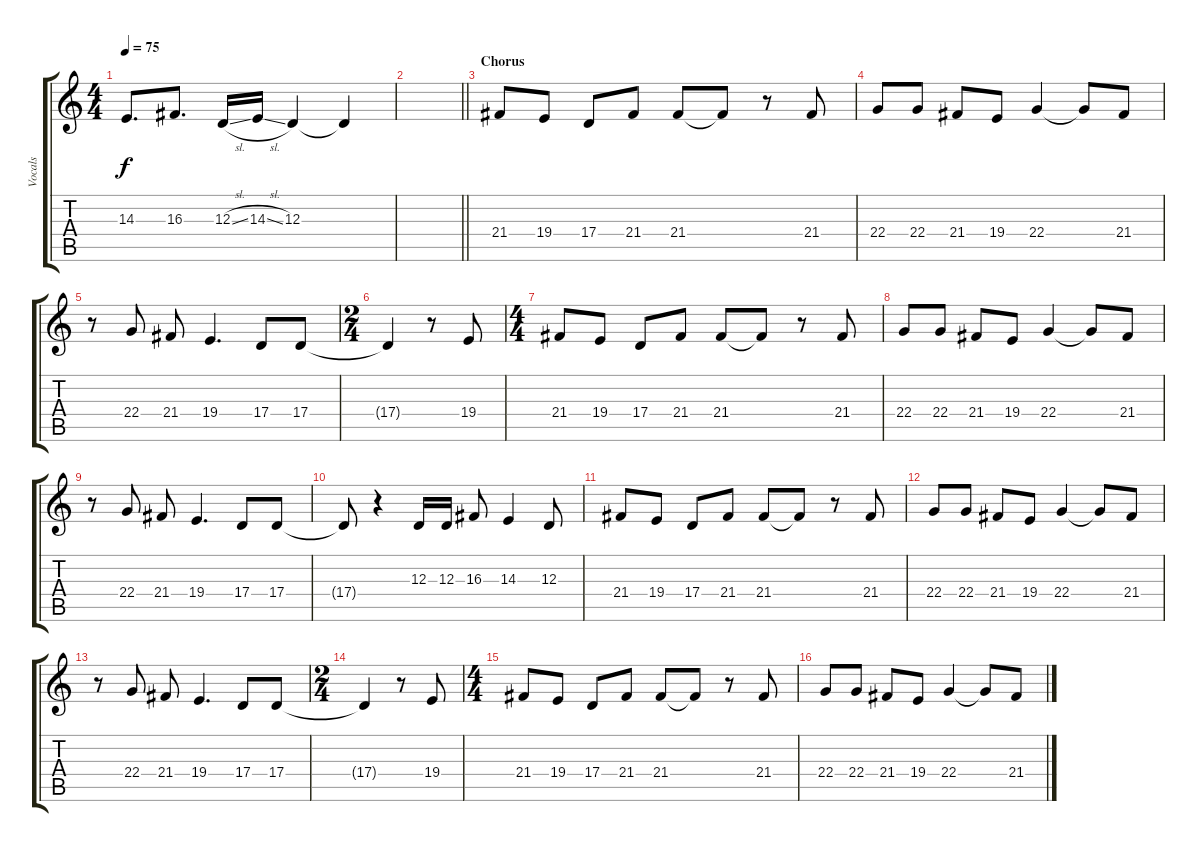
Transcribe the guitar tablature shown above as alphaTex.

\track ("Vocals" "Vocals") {mute instrument lead2sawtooth}
\staff {score tabs}
\tuning (B3 Gb3 D3 A2 E2 B1) {hide}
\ts (4 4)
\tempo 75
\clef g2
\ks c
14.3.8{d dy f} 16.3.8{d} 12.3{sl}.16 14.3{sl}.16 12.3.4 12.3{t}.4 |
\barLineRight lightlight
|
\section ("" "Chorus")
21.4.8 19.4.8 17.4.8 21.4.8 21.4.8 21.4{t}.8 r.8 21.4.8 |
22.4.8 22.4.8 21.4.8 19.4.8 22.4.4 22.4{t}.8 21.4.8 |
r.8 22.4.8 21.4.8 19.4.4{d} 17.4.8 17.4.8 |
\ts (2 4)
17.4{t}.4 r.8 19.4.8 |
\ts (4 4)
21.4.8 19.4.8 17.4.8 21.4.8 21.4.8 21.4{t}.8 r.8 21.4.8 |
22.4.8 22.4.8 21.4.8 19.4.8 22.4.4 22.4{t}.8 21.4.8 |
r.8 22.4.8 21.4.8 19.4.4{d} 17.4.8 17.4.8 |
17.4{t}.8 r.4 12.3.16 12.3.16 16.3.8 14.3.4 12.3.8 |
21.4.8 19.4.8 17.4.8 21.4.8 21.4.8 21.4{t}.8 r.8 21.4.8 |
22.4.8 22.4.8 21.4.8 19.4.8 22.4.4 22.4{t}.8 21.4.8 |
r.8 22.4.8 21.4.8 19.4.4{d} 17.4.8 17.4.8 |
\ts (2 4)
17.4{t}.4 r.8 19.4.8 |
\ts (4 4)
21.4.8 19.4.8 17.4.8 21.4.8 21.4.8 21.4{t}.8 r.8 21.4.8 |
22.4.8 22.4.8 21.4.8 19.4.8 22.4.4 22.4{t}.8 21.4.8
